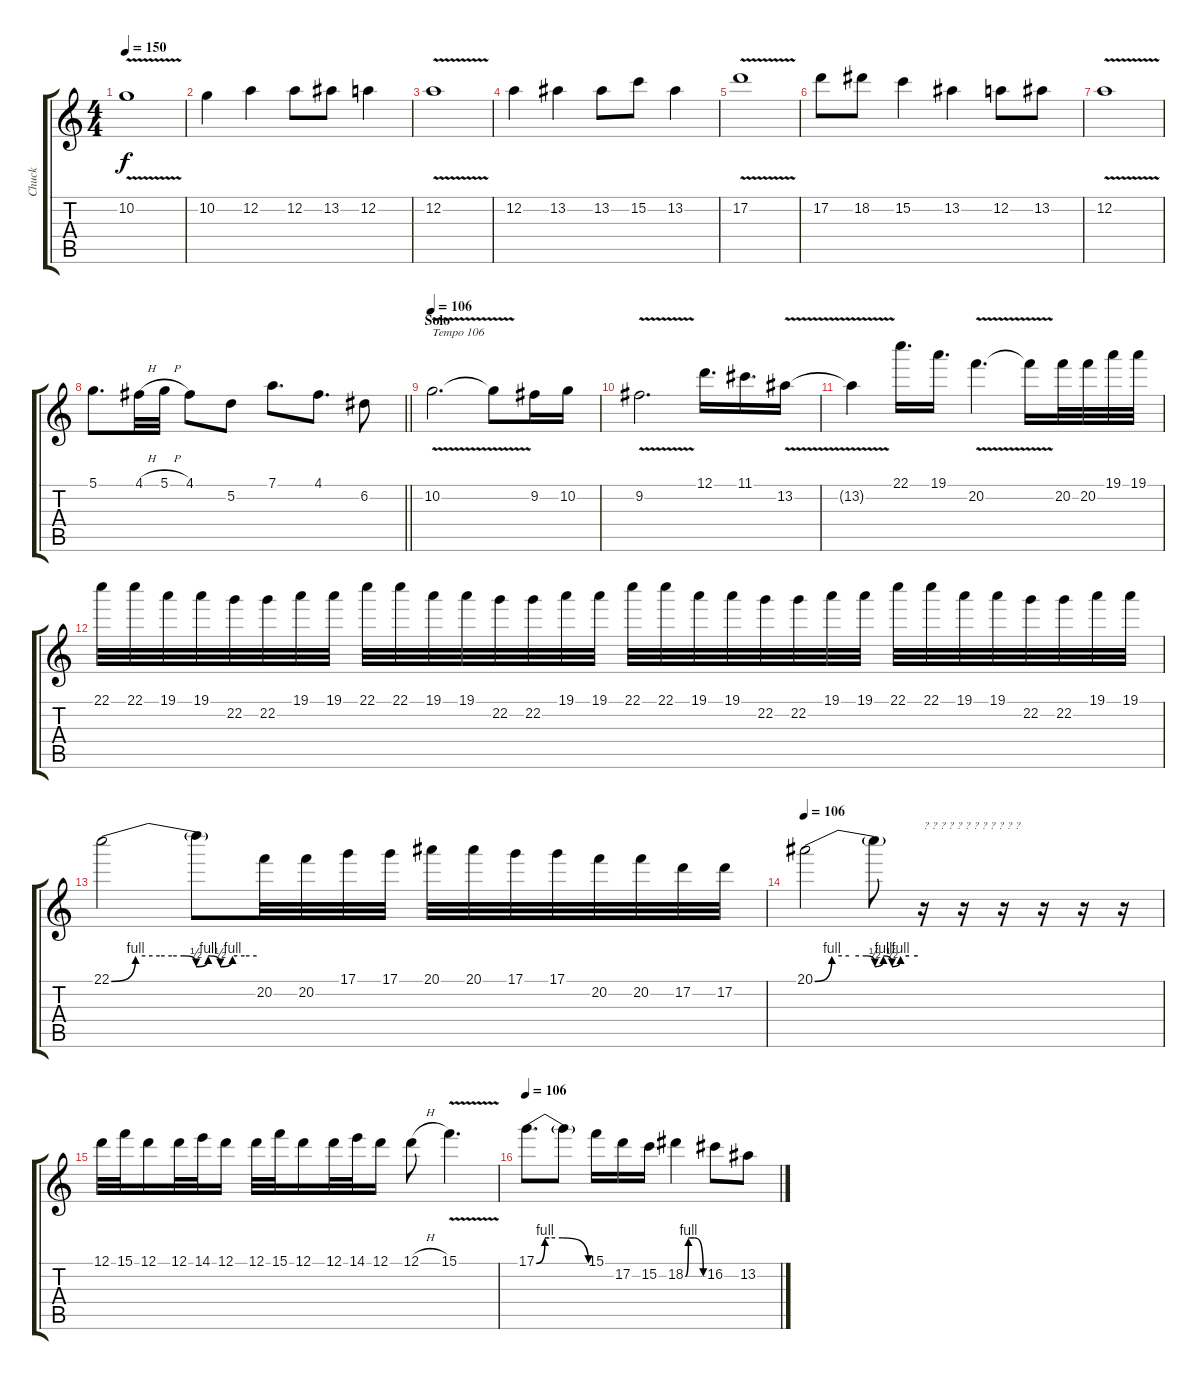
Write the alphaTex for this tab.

\track ("Chuck" "Chuck") {instrument distortionguitar}
\staff {score tabs}
\tuning (D4 A3 F3 C3 G2 D2) {hide}
\ts (4 4)
\tempo 150
\clef g2
\ks c
10.2{v}.1{dy f} |
10.2.4 12.2.4 12.2.8 13.2.8 12.2.4 |
12.2{v}.1 |
12.2.4 13.2.4 13.2.8 15.2.8 13.2.4 |
17.2{v}.1 |
17.2.8 18.2.8 15.2.4 13.2.4 12.2.8 13.2.8 |
12.2{v}.1 |
\barLineRight lightlight
5.1.8{d} 4.1{h}.32 5.1{h}.32 4.1.8 5.2.8 7.1.8{d} 4.1.8{d} 6.2.8 |
\section ("" "Solo")
\tempo 106
10.2{v}.2{d txt "Tempo 106"} 10.2{t}.8 9.2.16 10.2.16 |
9.2{v}.2{d} 12.1.16{d} 11.1.16{d} 13.2{v}.16 |
13.2{v t}.4 22.1.16{d} 19.1.16{d} 20.2{v}.4{d} 20.2{v t}.16 20.2.32 20.2.32 19.1.32 19.1.32 |
22.1.32 22.1.32 19.1.32 19.1.32 22.2.32 22.2.32 19.1.32 19.1.32 22.1.32 22.1.32 19.1.32 19.1.32 22.2.32 22.2.32 19.1.32 19.1.32 22.1.32 22.1.32 19.1.32 19.1.32 22.2.32 22.2.32 19.1.32 19.1.32 22.1.32 22.1.32 19.1.32 19.1.32 22.2.32 22.2.32 19.1.32 19.1.32 |
22.1{be (custom 0 0 10 4 20 4 25 4 30 4 35 2 40 4 45 2 50 4 55 4 60 4)}.2 22.1{t}.8 20.2.32 20.2.32 17.1.32 17.1.32 20.1.32 20.1.32 17.1.32 17.1.32 20.2.32 20.2.32 17.2.32 17.2.32 |
\tempo 106
20.1{be (custom 0 0 10 4 20 4 30 4 35 2 40 4 45 2 50 4 55 4 60 4)}.2 20.1{t}.8 r.16{txt "? ? ? ? ? ? ? ? ? ? ? ?"} r.16 r.16 r.16 r.16 r.16 |
12.1.32 15.1.32 12.1.16 12.1.32 14.1.32 12.1.16 12.1.32 15.1.32 12.1.16 12.1.32 14.1.32 12.1.16 12.1{h}.8 15.1{v}.4{d} |
\tempo 106
17.1{be (custom 0 0 10 4 15 4 30 4 60 0)}.8{d} 17.1{t}.8 15.1.16 17.2.16 15.2.16 18.2{be (custom 0 0 10 4 15 4 30 4 60 0)}.4 16.2.8 13.2.8
